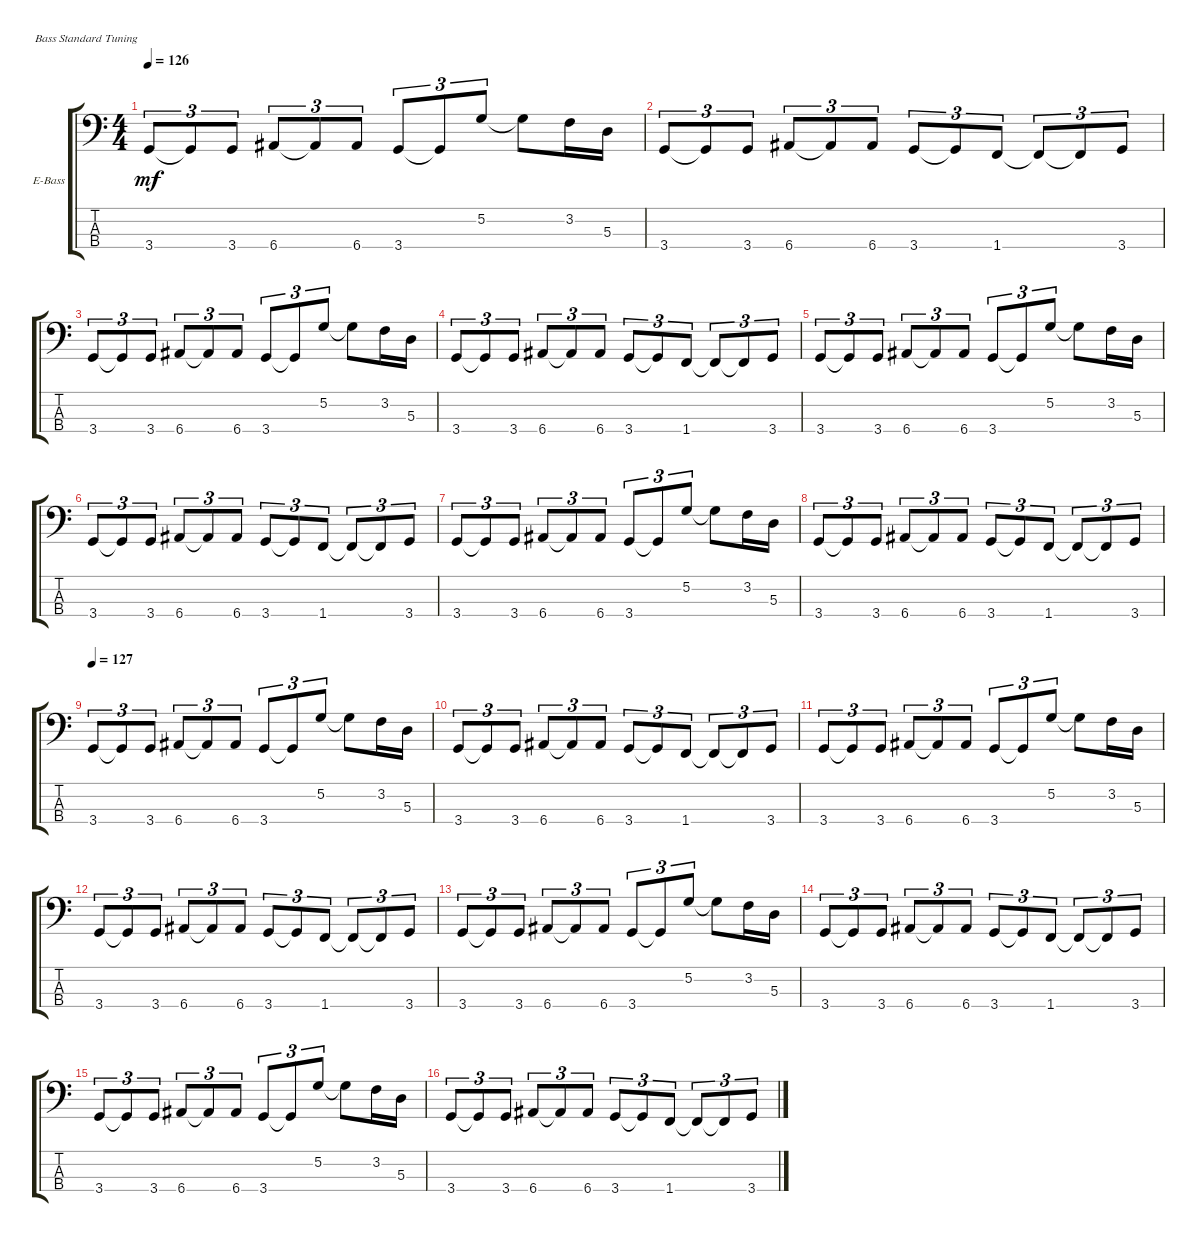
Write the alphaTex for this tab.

\defaultSystemsLayout 4
\bracketExtendMode groupsimilarinstruments
\firstSystemTrackNameOrientation horizontal
\otherSystemsTrackNameOrientation horizontal
\track ("Electric Bass" "E-Bass") {instrument electricbassfinger}
\staff {score tabs}
\tuning (G2 D2 A1 E1)
\ts (4 4)
\tempo 126
\clef f4
\scale
0.333333
\ks c
3.4.8{tu (3 2) dy mf} 3.4{t}.8{tu (3 2)} 3.4.8{tu (3 2)} 6.4.8{tu (3 2)} 6.4{t}.8{tu (3 2)} 6.4.8{tu (3 2)} 3.4.8{tu (3 2)} 3.4{t}.8{tu (3 2)} 5.2.8{tu (3 2)} 5.2{t}.8 3.2.16 5.3.16 |
\scale
0.333333 3.4.8{tu (3 2)} 3.4{t}.8{tu (3 2)} 3.4.8{tu (3 2)} 6.4.8{tu (3 2)} 6.4{t}.8{tu (3 2)} 6.4.8{tu (3 2)} 3.4.8{tu (3 2)} 3.4{t}.8{tu (3 2)} 1.4.8{tu (3 2)} 1.4{t}.8{tu (3 2)} 1.4{t}.8{tu (3 2)} 3.4.8{tu (3 2)} |
\scale
0.333333 3.4.8{tu (3 2)} 3.4{t}.8{tu (3 2)} 3.4.8{tu (3 2)} 6.4.8{tu (3 2)} 6.4{t}.8{tu (3 2)} 6.4.8{tu (3 2)} 3.4.8{tu (3 2)} 3.4{t}.8{tu (3 2)} 5.2.8{tu (3 2)} 5.2{t}.8 3.2.16 5.3.16 |
\scale
0.333333 3.4.8{tu (3 2)} 3.4{t}.8{tu (3 2)} 3.4.8{tu (3 2)} 6.4.8{tu (3 2)} 6.4{t}.8{tu (3 2)} 6.4.8{tu (3 2)} 3.4.8{tu (3 2)} 3.4{t}.8{tu (3 2)} 1.4.8{tu (3 2)} 1.4{t}.8{tu (3 2)} 1.4{t}.8{tu (3 2)} 3.4.8{tu (3 2)} |
\scale
0.333333 3.4.8{tu (3 2)} 3.4{t}.8{tu (3 2)} 3.4.8{tu (3 2)} 6.4.8{tu (3 2)} 6.4{t}.8{tu (3 2)} 6.4.8{tu (3 2)} 3.4.8{tu (3 2)} 3.4{t}.8{tu (3 2)} 5.2.8{tu (3 2)} 5.2{t}.8 3.2.16 5.3.16 |
\scale
0.333333 3.4.8{tu (3 2)} 3.4{t}.8{tu (3 2)} 3.4.8{tu (3 2)} 6.4.8{tu (3 2)} 6.4{t}.8{tu (3 2)} 6.4.8{tu (3 2)} 3.4.8{tu (3 2)} 3.4{t}.8{tu (3 2)} 1.4.8{tu (3 2)} 1.4{t}.8{tu (3 2)} 1.4{t}.8{tu (3 2)} 3.4.8{tu (3 2)} |
\scale
0.333333 3.4.8{tu (3 2)} 3.4{t}.8{tu (3 2)} 3.4.8{tu (3 2)} 6.4.8{tu (3 2)} 6.4{t}.8{tu (3 2)} 6.4.8{tu (3 2)} 3.4.8{tu (3 2)} 3.4{t}.8{tu (3 2)} 5.2.8{tu (3 2)} 5.2{t}.8 3.2.16 5.3.16 |
\scale
0.333333 3.4.8{tu (3 2)} 3.4{t}.8{tu (3 2)} 3.4.8{tu (3 2)} 6.4.8{tu (3 2)} 6.4{t}.8{tu (3 2)} 6.4.8{tu (3 2)} 3.4.8{tu (3 2)} 3.4{t}.8{tu (3 2)} 1.4.8{tu (3 2)} 1.4{t}.8{tu (3 2)} 1.4{t}.8{tu (3 2)} 3.4.8{tu (3 2)} |
\tempo 127
\scale
0.333333 3.4.8{tu (3 2)} 3.4{t}.8{tu (3 2)} 3.4.8{tu (3 2)} 6.4.8{tu (3 2)} 6.4{t}.8{tu (3 2)} 6.4.8{tu (3 2)} 3.4.8{tu (3 2)} 3.4{t}.8{tu (3 2)} 5.2.8{tu (3 2)} 5.2{t}.8 3.2.16 5.3.16 |
\scale
0.333333 3.4.8{tu (3 2)} 3.4{t}.8{tu (3 2)} 3.4.8{tu (3 2)} 6.4.8{tu (3 2)} 6.4{t}.8{tu (3 2)} 6.4.8{tu (3 2)} 3.4.8{tu (3 2)} 3.4{t}.8{tu (3 2)} 1.4.8{tu (3 2)} 1.4{t}.8{tu (3 2)} 1.4{t}.8{tu (3 2)} 3.4.8{tu (3 2)} |
\scale
0.333333 3.4.8{tu (3 2)} 3.4{t}.8{tu (3 2)} 3.4.8{tu (3 2)} 6.4.8{tu (3 2)} 6.4{t}.8{tu (3 2)} 6.4.8{tu (3 2)} 3.4.8{tu (3 2)} 3.4{t}.8{tu (3 2)} 5.2.8{tu (3 2)} 5.2{t}.8 3.2.16 5.3.16 |
\scale
0.333333 3.4.8{tu (3 2)} 3.4{t}.8{tu (3 2)} 3.4.8{tu (3 2)} 6.4.8{tu (3 2)} 6.4{t}.8{tu (3 2)} 6.4.8{tu (3 2)} 3.4.8{tu (3 2)} 3.4{t}.8{tu (3 2)} 1.4.8{tu (3 2)} 1.4{t}.8{tu (3 2)} 1.4{t}.8{tu (3 2)} 3.4.8{tu (3 2)} |
3.4.8{tu (3 2)} 3.4{t}.8{tu (3 2)} 3.4.8{tu (3 2)} 6.4.8{tu (3 2)} 6.4{t}.8{tu (3 2)} 6.4.8{tu (3 2)} 3.4.8{tu (3 2)} 3.4{t}.8{tu (3 2)} 5.2.8{tu (3 2)} 5.2{t}.8 3.2.16 5.3.16 |
\scale
0.333333 3.4.8{tu (3 2)} 3.4{t}.8{tu (3 2)} 3.4.8{tu (3 2)} 6.4.8{tu (3 2)} 6.4{t}.8{tu (3 2)} 6.4.8{tu (3 2)} 3.4.8{tu (3 2)} 3.4{t}.8{tu (3 2)} 1.4.8{tu (3 2)} 1.4{t}.8{tu (3 2)} 1.4{t}.8{tu (3 2)} 3.4.8{tu (3 2)} |
\scale
0.333333 3.4.8{tu (3 2)} 3.4{t}.8{tu (3 2)} 3.4.8{tu (3 2)} 6.4.8{tu (3 2)} 6.4{t}.8{tu (3 2)} 6.4.8{tu (3 2)} 3.4.8{tu (3 2)} 3.4{t}.8{tu (3 2)} 5.2.8{tu (3 2)} 5.2{t}.8 3.2.16 5.3.16 |
\scale
0.333333 3.4.8{tu (3 2)} 3.4{t}.8{tu (3 2)} 3.4.8{tu (3 2)} 6.4.8{tu (3 2)} 6.4{t}.8{tu (3 2)} 6.4.8{tu (3 2)} 3.4.8{tu (3 2)} 3.4{t}.8{tu (3 2)} 1.4.8{tu (3 2)} 1.4{t}.8{tu (3 2)} 1.4{t}.8{tu (3 2)} 3.4.8{tu (3 2)}
